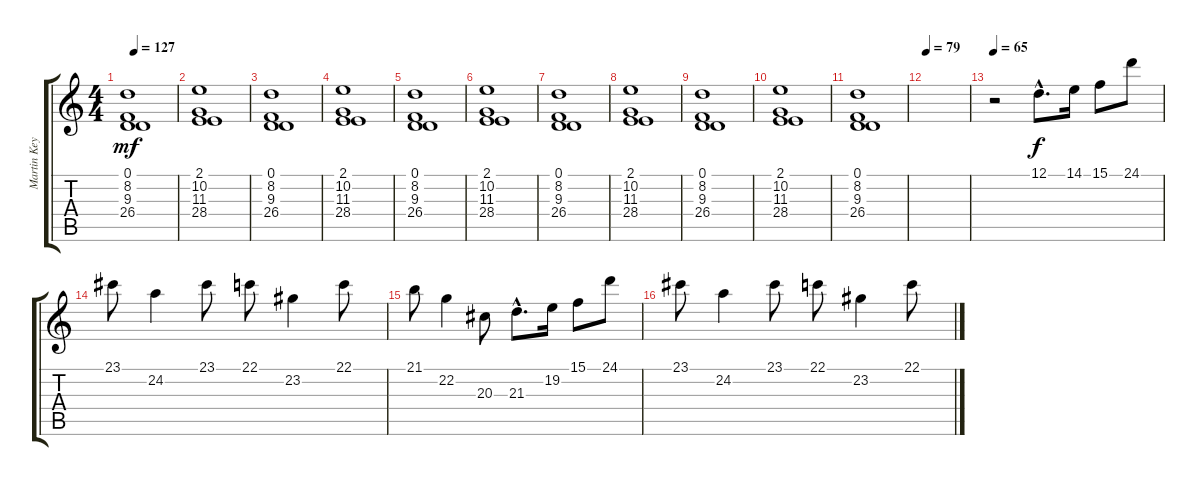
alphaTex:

\track ("Martin Keyboard1" "Martin Key") {instrument fx7echoes}
\staff {score tabs}
\tuning (D4 A3 F3 C3 G2 D2) {hide}
\ts (4 4)
\tempo 127
\clef g2
\ks c
(0.1 8.2 9.3 26.4).1{dy mf volume 16} |
(2.1 10.2 11.3 28.4).1 |
(0.1 8.2 9.3 26.4).1{volume 16} |
(2.1 10.2 11.3 28.4).1 |
(0.1 8.2 9.3 26.4).1{volume 16} |
(2.1 10.2 11.3 28.4).1 |
(0.1 8.2 9.3 26.4).1{volume 16} |
(2.1 10.2 11.3 28.4).1 |
(0.1 8.2 9.3 26.4).1{volume 16} |
(2.1 10.2 11.3 28.4).1 |
(0.1 8.2 9.3 26.4).1{volume 16} |
\tempo 79
|
\tempo 65
r.2{instrument brightacousticpiano} 12.1{hac}.8{d dy f} 14.1.16 15.1.8 24.1.8 |
23.1.8 24.2.4 23.1.8 22.1.8 23.2.4 22.1.8 |
21.1.8 22.2.4 20.3.8 21.3{hac}.8{d} 19.2.16 15.1.8 24.1.8 |
23.1.8 24.2.4 23.1.8 22.1.8 23.2.4 22.1.8
